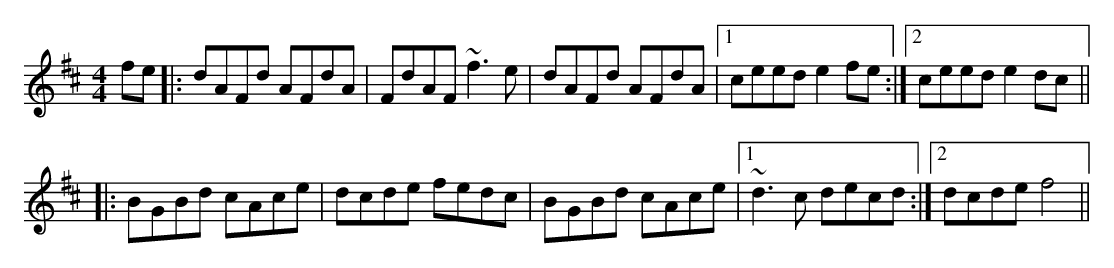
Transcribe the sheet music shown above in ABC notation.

X:1
M:4/4
K:D
fe|:dAFd AFdA|FdAF ~f3 e|dAFd AFdA|1 ceed e2 fe:|2 ceed e2 dc||
|:BGBd cAce|dcde fedc|BGBd cAce|1 ~d3c decd:|2 dcde f4||
